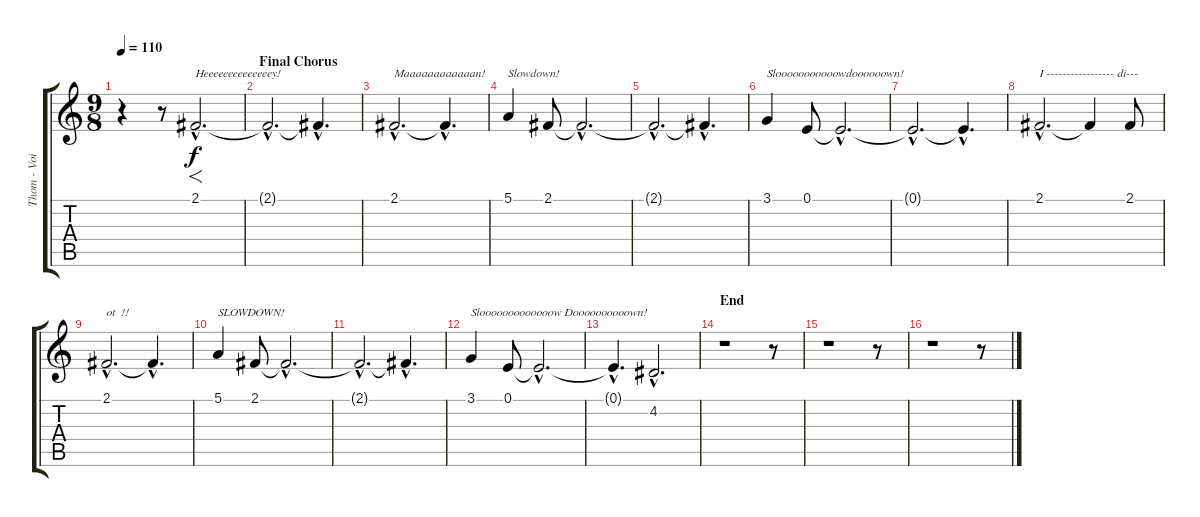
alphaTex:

\track ("Thom - Voice" "Thom - Voi") {instrument flute}
\staff {score tabs}
\tuning (E4 B3 G3 D3 A2 E2) {hide}
\ts (9 8)
\tempo 110
\clef g2
\ks c
r.4{dy f} r.8 2.1{hac}.2{f d txt "Heeeeeeeeeeeeeey!"} |
\section ("" "Final Chorus")
2.1{hac t}.2{d} 2.1{hac t}.4{d} |
2.1{hac}.2{d txt "Maaaaaaaaaaaan!"} 2.1{hac t}.4{d} |
5.1.4{txt "Slowdown!"} 2.1.8 2.1{hac t}.2{d} |
2.1{hac t}.2{d} 2.1{hac t}.4{d} |
3.1.4{txt "Slooooooooooowdoooooown!"} 0.1.8 0.1{hac t}.2{d} |
0.1{hac t}.2{d} 0.1{hac t}.4{d} |
2.1{hac}.2{d txt "I ----------------- di---"} 2.1{t}.4 2.1.8 |
2.1{hac}.2{d txt "ot  !!"} 2.1{hac t}.4{d} |
5.1.4{txt "SLOWDOWN!"} 2.1.8 2.1{hac t}.2{d} |
2.1{hac t}.2{d} 2.1{hac t}.4{d} |
3.1.4{txt "Slooooooooooooow Doooooooooown!"} 0.1.8 0.1{hac t}.2{d} |
0.1{hac t}.4{d} 4.2{hac}.2{d} |
\section ("" "End")
r.1 r.8 |
r.1 r.8 |
r.1 r.8
